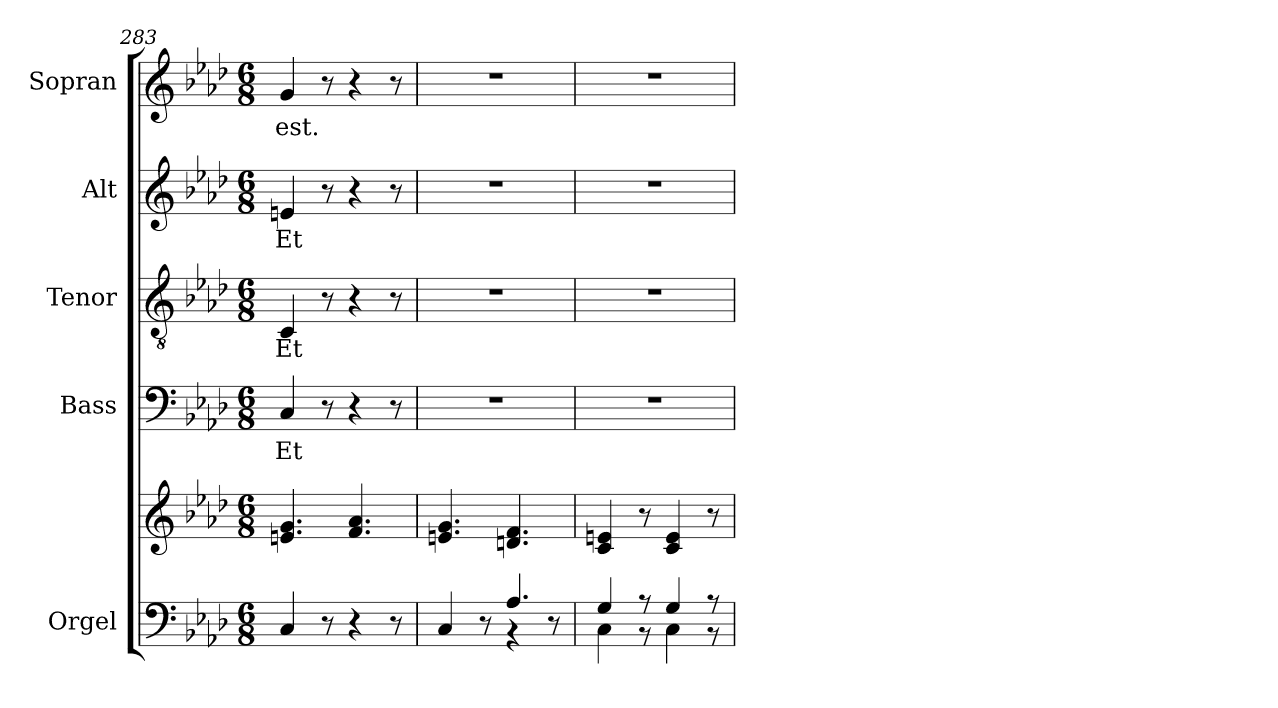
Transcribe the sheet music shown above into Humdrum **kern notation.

**kern	**kern	**kern	**text	**kern	**text	**kern	**text	**kern	**text
*part5	*part5	*part4	*part4	*part3	*part3	*part2	*part2	*part1	*part1
*staff6	*staff5	*staff4	*staff4	*staff3	*staff3	*staff2	*staff2	*staff1	*staff1
*I"Orgel	*	*I"Bass	*	*I"Tenor	*	*I"Alt	*	*I"Sopran	*
*I'Org.	*	*I'B.	*	*I'T.	*	*I'A.	*	*I'S.	*
!!LO:LB:g=z
*clefF4	*clefG2	*clefF4	*	*clefGv2	*	*clefG2	*	*clefG2	*
*k[b-e-a-d-]	*k[b-e-a-d-]	*k[b-e-a-d-]	*	*k[b-e-a-d-]	*	*k[b-e-a-d-]	*	*k[b-e-a-d-]	*
*A-:	*A-:	*A-:	*	*A-:	*	*A-:	*	*A-:	*
*M6/8	*M6/8	*M6/8	*	*M6/8	*	*M6/8	*	*M6/8	*
=283	=283	=283	=283	=283	=283	=283	=283	=283	=283
!	!	!	!LO:LY:b	!	!LO:LY:b	!	!LO:LY:b	!	!LO:LY:b
4C/	4.en/ 4.g/	4C/	Et	4C/	Et	4en/	Et	4g/	est.
8r	.	8r	.	8r	.	8r	.	8r	.
4r	4.f/ 4.a-/	4r	.	4r	.	4r	.	4r	.
8r	.	8r	.	8r	.	8r	.	8r	.
=284	=284	=284	=284	=284	=284	=284	=284	=284	=284
*^	*	*	*	*	*	*	*	*	*
4C/	4ryy	4.en/ 4.g/	2.r	.	2.r	.	2.r	.	2.r	.
8r	8ryy	.	.	.	.	.	.	.	.	.
4.A-/	4rBB	4.dn/ 4.f/	.	.	.	.	.	.	.	.
.	8rC	.	.	.	.	.	.	.	.	.
=285	=285	=285	=285	=285	=285	=285	=285	=285	=285	=285
4G/	4C\	4c/ 4en/	2.r	.	2.r	.	2.r	.	2.r	.
8r	8r	8r	.	.	.	.	.	.	.	.
4G/	4C\	4c/ 4e/	.	.	.	.	.	.	.	.
8r	8r	8r	.	.	.	.	.	.	.	.
*v	*v	*	*	*	*	*	*	*	*	*
=	=	=	=	=	=	=	=	=	=
*-	*-	*-	*-	*-	*-	*-	*-	*-	*-
